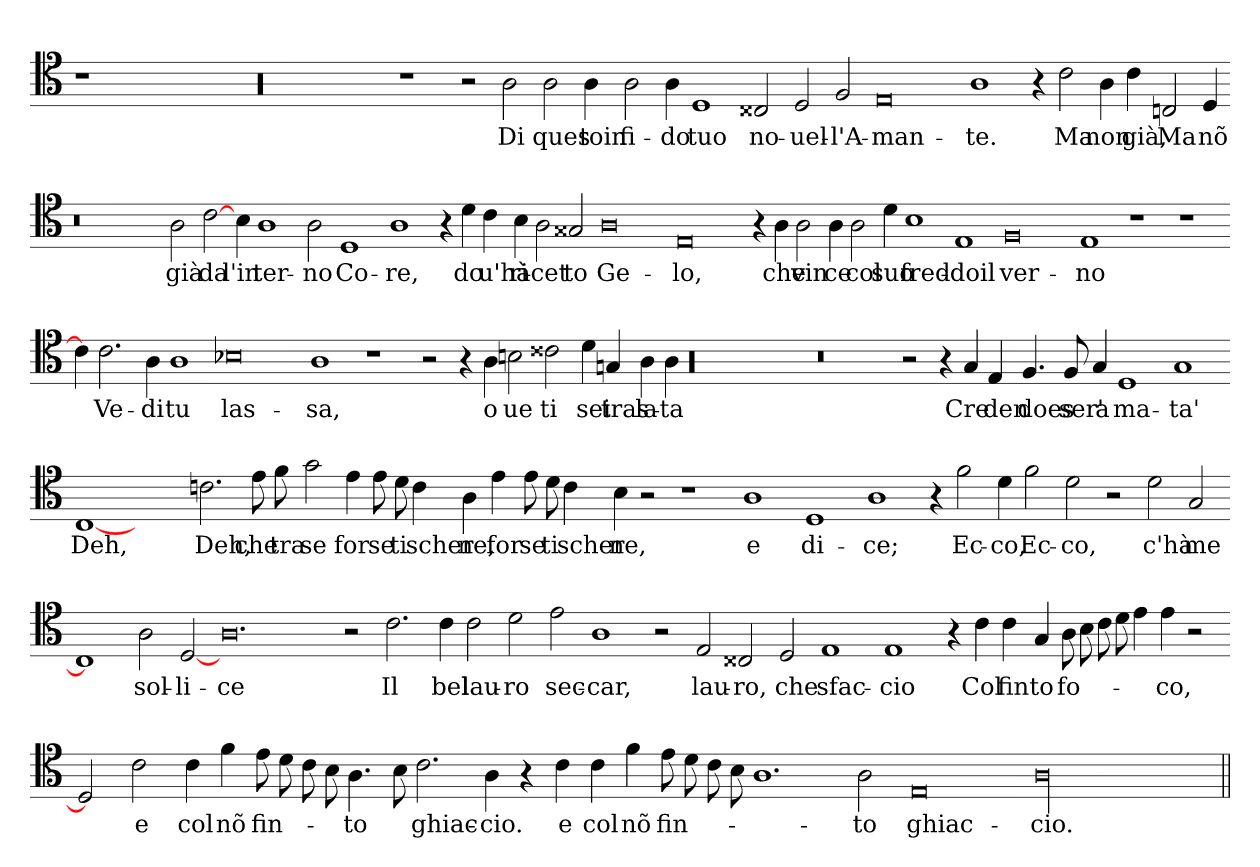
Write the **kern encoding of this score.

**kern	**text
*part1	*part1
*staff1	*staff1
*clefC4	*
*k[]	*
=	=
1r	.
0.ryy	.
00r	.
1r	.
2r	.
2A	Di
2A	ques-
4A	toin-
2A	fi-
4A	do
1D	tuo
2C##X	no-
2D	uel-
2F	l'A-
0E	man-
1A	te.
4r	.
2c	Ma
4A	non
4c	già,
2C	Ma
4D	nõ
=-	=-
0.r	.
2A	già
[2c	da
4B	l'in-
1A	ter-
2A	no
1D	Co-
1A	re,
4r	.
4d	do-
4c	u'hà
4B	ri-
2A	cet-
2G##X	to
0A	Ge-
0E	lo,
4r	.
4A	che
2A	vin-
4A	ce
2A	col
4d	suo
1B	fred-
1E	doil
0F	ver-
1E	no
1r	.
1r	.
=-	=-
4c]	.
2.c	Ve-
4A	di
1A	tu
0B-X	las-
1A	sa,
1r	.
2r	.
4r	.
4A	o-
2B	ue
2c##X	ti
4d	sei
4G	tras-
4A	la-
4A	ta
00r	.
0r	.
2r	.
4r	.
4G	Cre-
4E	den-
4.F	does-
8F	ser'
4G	a-
1D	ma-
1G	ta'
=-	=-
[1C	Deh,
1ryy	.
2.c	Deh,
8e	che
8f	tra-
2g	se
4e	for-
8e	se
8d	ti
4c	scher-
4A	ne,
4e	for-
8e	se
8d	ti
4c	scher-
4B	ne,
2r	.
1r	.
1A	e
1D	di-
1A	ce;
4r	.
2f	Ec-
4d	co,
2f	Ec-
2d	co,
2r	.
2d	c'hà
2G	me
=-	=-
1C]	.
2A	sol-
[2D	li-
0.A	ce
2r	.
2.c	Il
4c	bel
2c	lau-
2d	ro
2e	sec-
1A	car,
2r	.
2E	lau-
2C##X	ro,
2D	che
1E	sfac-
1E	cio
4r	.
4c	Col
4c	fin-
4G	to
8A\	fo-
8B	.
8c	.
8d	.
4e	.
4e	co,
2r	.
=-	=-
2D]	.
2c	e
4c	col
4f	nõ
8e	fin-
8d	.
8c	.
8B	.
4.A	to
8B	.
2.c	ghiac-
4A	cio.
4r	.
4c	e
4c	col
4f	nõ
8e	fin-
8d	.
8c	.
8B	.
1.A	.
2A	to
0E	ghiac-
00A	cio.
=||	=||
*-	*-
